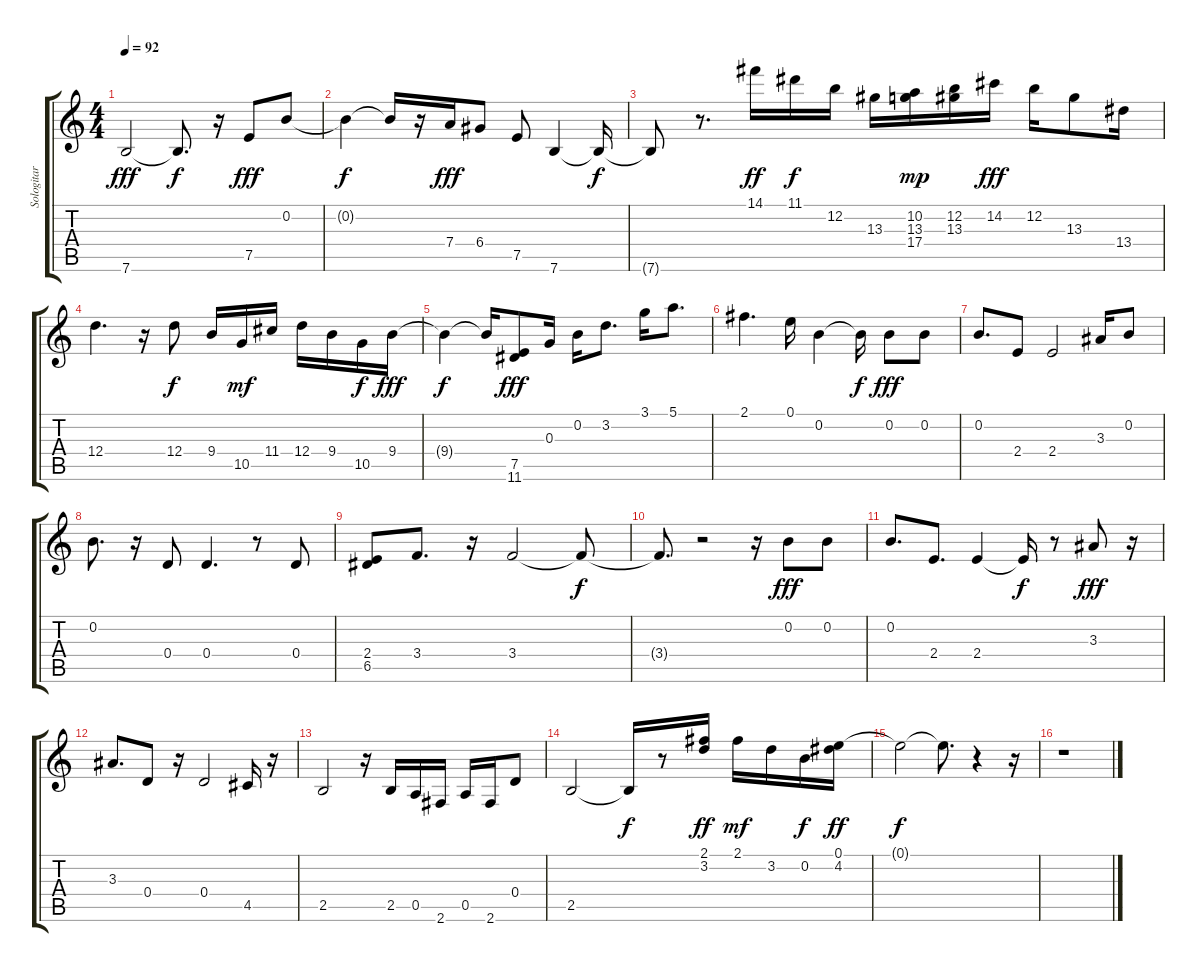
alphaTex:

\track ("Sologitar" "Sologitar") {instrument electricguitarjazz}
\staff {score tabs}
\tuning (E4 B3 G3 D3 A2 E2) {hide}
\ts (4 4)
\tempo 92
\clef g2
\ks c
7.6.2{dy fff} 7.6{t}.8{d dy f} r.16 7.5.8{dy fff} 0.2.8 |
0.2{t}.4{dy f} 0.2{t}.16 r.16 7.4.16{dy fff} 6.4.8 7.5.8 7.6.4 7.6{t}.16{dy f} |
7.6{t}.8 r.8{d} 14.1.16{dy ff} 11.1.16{dy f} 12.2.16 13.3.16 (10.2 13.3 17.4).16{dy mp} (12.2 13.3).16 14.2.16{dy fff} 12.2.16 13.3.8 13.4.16 |
12.4.4{d} r.16 12.4.8{dy f} 9.4.16 10.5.16{dy mf} 11.4.16 12.4.16 9.4.16 10.5.16{dy f} 9.4.16{dy fff} |
9.4{t}.4{dy f} 9.4{t}.16 (7.5 11.6).8{dy fff} 0.3.16 0.2.16 3.2.8{d} 3.1.16 5.1.8{d} |
2.1.4{d} 0.1.16 0.2.4 0.2{t}.16{dy f} 0.2.8{dy fff} 0.2.8 |
0.2.8{d} 2.4.8 2.4.2 3.3.16 0.2.8 |
0.2.8{d} r.16 0.4.8 0.4.4{d} r.8 0.4.8 |
(2.4 6.5).8 3.4.8{d} r.16 3.4.2 3.4{t}.8{dy f} |
3.4{t}.8{d} r.2 r.16 0.2.8{dy fff} 0.2.8 |
0.2.8{d} 2.4.8{d} 2.4.4 2.4{t}.16{dy f} r.8 3.3.8{dy fff} r.16 |
3.3.8{d} 0.4.8 r.16 0.4.2 4.5.16 r.16 |
2.5.2 r.16 2.5.16 0.5.16 2.6.16 0.5.16 2.6.16 0.4.8 |
2.5.2 2.5{t}.16{dy f} r.8 (2.1 3.2).16{dy ff} 2.1.16{dy mf} 3.2.16 0.2.16{dy f} (0.1 4.2).16{dy ff} |
0.1{t}.2{dy f} 0.1{t}.8{d} r.4 r.16 |
r.1
